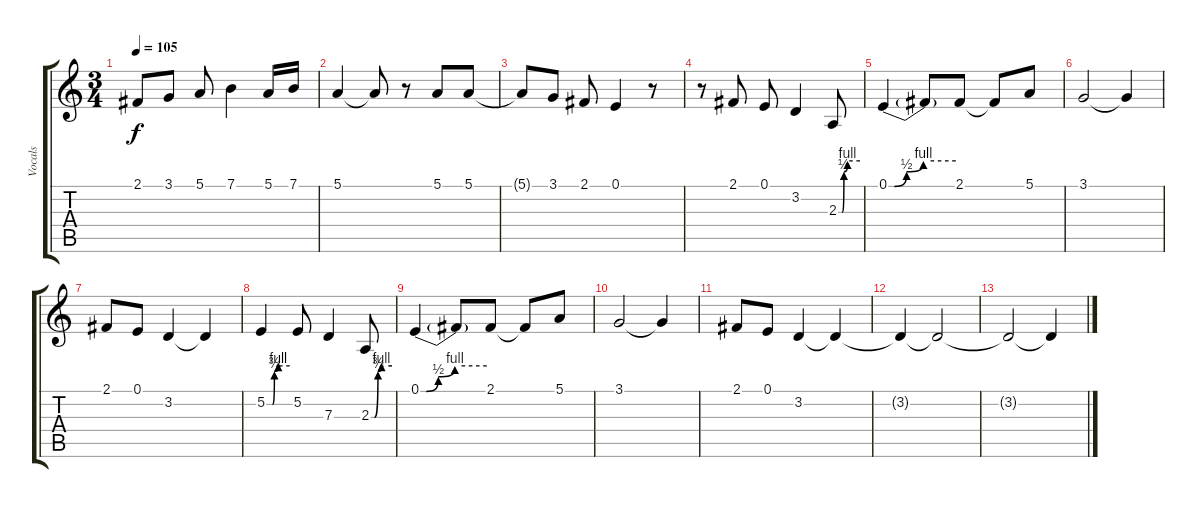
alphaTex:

\track ("Vocals" "Vocals") {instrument flute}
\staff {score tabs}
\tuning (E4 B3 G3 D3 A2 E2) {hide}
\ts (3 4)
\tempo 105
\clef g2
\ks c
2.1.8{dy f} 3.1.8 5.1.8 7.1.4 5.1.16 7.1.16 |
5.1.4 5.1{t}.8 r.8 5.1.8 5.1.8 |
5.1{t}.8 3.1.8 2.1.8 0.1.4 r.8 |
r.8 2.1.8 0.1.8 3.2.4 2.3{be (custom 0 0 10 0 15 2 25 4 60 4)}.8 |
0.1{be (custom 0 0 5 0 16 2 31 4 60 4)}.4 0.1{t}.8 2.1.8 2.1{t}.8 5.1.8 |
3.1.2 3.1{t}.4 |
2.1.8 0.1.8 3.2.4 3.2{t}.4 |
5.2{be (custom 0 0 15 0 20 3 30 4 60 4)}.4 5.2.8 7.3.4 2.3{be (custom 0 0 10 0 20 3 30 4 60 4)}.8 |
0.1{be (custom 0 0 5 0 16 2 31 4 60 4)}.4 0.1{t}.8 2.1.8 2.1{t}.8 5.1.8 |
3.1.2 3.1{t}.4 |
2.1.8 0.1.8 3.2.4 3.2{t}.4 |
3.2{t}.4 3.2{t}.2 |
3.2{t}.2 3.2{t}.4
